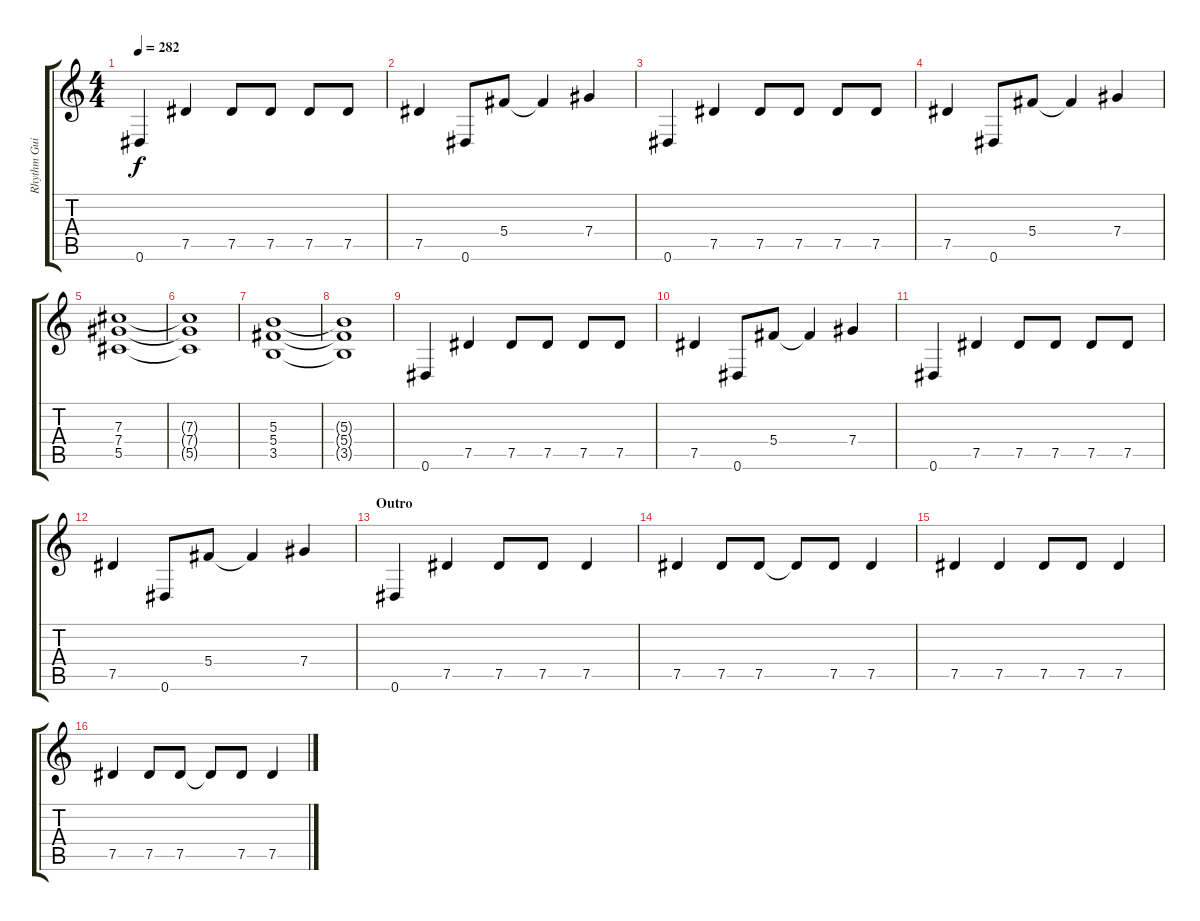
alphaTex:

\track ("Rhythm Guitar 2" "Rhythm Gui") {instrument overdrivenguitar}
\staff {score tabs}
\tuning (Eb4 Bb3 Gb3 Db3 Ab2 Eb2) {hide}
\ts (4 4)
\tempo 282
\clef g2
\ks c
0.6.4{dy f} 7.5.4 7.5.8 7.5.8 7.5.8 7.5.8 |
7.5.4 0.6.8 5.4.8 5.4{t}.4 7.4.4 |
0.6.4 7.5.4 7.5.8 7.5.8 7.5.8 7.5.8 |
7.5.4 0.6.8 5.4.8 5.4{t}.4 7.4.4 |
(7.3 7.4 5.5).1 |
(7.3{t} 7.4{t} 5.5{t}).1 |
(5.3 5.4 3.5).1 |
(5.3{t} 5.4{t} 3.5{t}).1 |
0.6.4 7.5.4 7.5.8 7.5.8 7.5.8 7.5.8 |
7.5.4 0.6.8 5.4.8 5.4{t}.4 7.4.4 |
0.6.4 7.5.4 7.5.8 7.5.8 7.5.8 7.5.8 |
7.5.4 0.6.8 5.4.8 5.4{t}.4 7.4.4 |
\section ("" "Outro")
0.6.4 7.5.4 7.5.8 7.5.8 7.5.4 |
7.5.4 7.5.8 7.5.8 7.5{t}.8 7.5.8 7.5.4 |
7.5.4 7.5.4 7.5.8 7.5.8 7.5.4 |
7.5.4 7.5.8 7.5.8 7.5{t}.8 7.5.8 7.5.4
